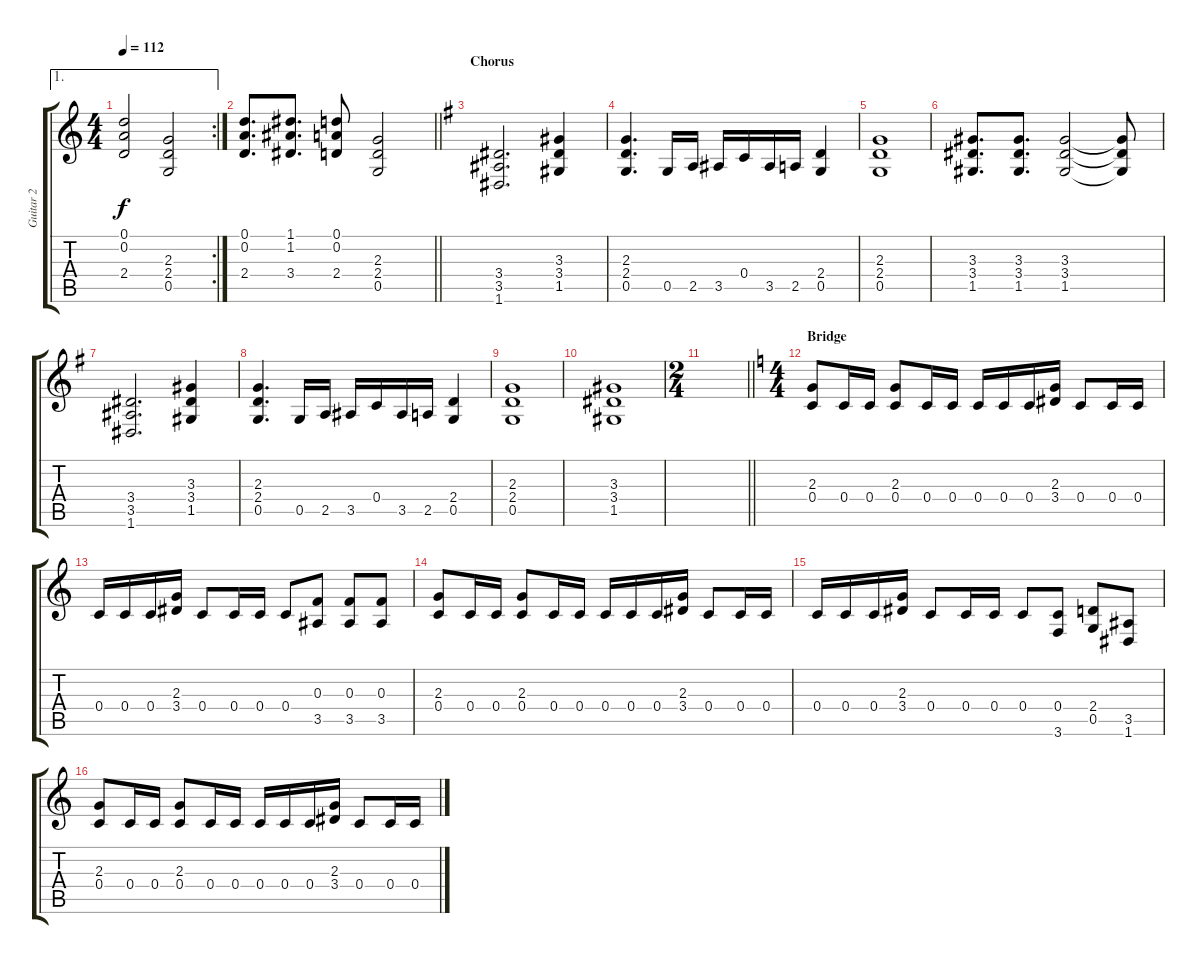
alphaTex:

\track ("Guitar 2" "Guitar 2") {instrument acousticguitarsteel}
\staff {score tabs}
\tuning (D4 A3 F3 C3 G2 D2) {hide}
\ae 1
\rc 2
\ts (4 4)
\tempo 112
\clef g2
\ks c
(0.1 0.2 2.4).2{dy f} (2.3 2.4 0.5).2 |
\barLineRight lightlight
(0.1 0.2 2.4).8{d} (1.1 1.2 3.4).8{d} (0.1 0.2 2.4).8 (2.3 2.4 0.5).2 |
\section ("" "Chorus")
\ks g
(3.4 3.5 1.6).2{d} (3.3 3.4 1.5).4 |
(2.3 2.4 0.5).4{d} 0.5.16 2.5.16 3.5.16 0.4.16 3.5.16 2.5.16 (2.4 0.5).4 |
(2.3 2.4 0.5).1 |
(3.3 3.4 1.5).8{d} (3.3 3.4 1.5).8{d} (3.3 3.4 1.5).2 (3.3{t} 3.4{t} 1.5{t}).8 |
(3.4 3.5 1.6).2{d} (3.3 3.4 1.5).4 |
(2.3 2.4 0.5).4{d} 0.5.16 2.5.16 3.5.16 0.4.16 3.5.16 2.5.16 (2.4 0.5).4 |
(2.3 2.4 0.5).1 |
(3.3 3.4 1.5).1 |
\ts (2 4)
\barLineRight lightlight
|
\ts (4 4)
\section ("" "Bridge")
\ks c
(2.3 0.4).8{instrument distortionguitar} 0.4.16 0.4.16 (2.3 0.4).8 0.4.16 0.4.16 0.4.16 0.4.16 0.4.16 (2.3 3.4).16 0.4.8 0.4.16 0.4.16 |
0.4.16 0.4.16 0.4.16 (2.3 3.4).16 0.4.8 0.4.16 0.4.16 0.4.8 (0.3 3.5).8 (0.3 3.5).8 (0.3 3.5).8 |
(2.3 0.4).8 0.4.16 0.4.16 (2.3 0.4).8 0.4.16 0.4.16 0.4.16 0.4.16 0.4.16 (2.3 3.4).16 0.4.8 0.4.16 0.4.16 |
0.4.16 0.4.16 0.4.16 (2.3 3.4).16 0.4.8 0.4.16 0.4.16 0.4.8 (0.4 3.6).8 (2.4 0.5).8 (3.5 1.6).8 |
(2.3 0.4).8 0.4.16 0.4.16 (2.3 0.4).8 0.4.16 0.4.16 0.4.16 0.4.16 0.4.16 (2.3 3.4).16 0.4.8 0.4.16 0.4.16
